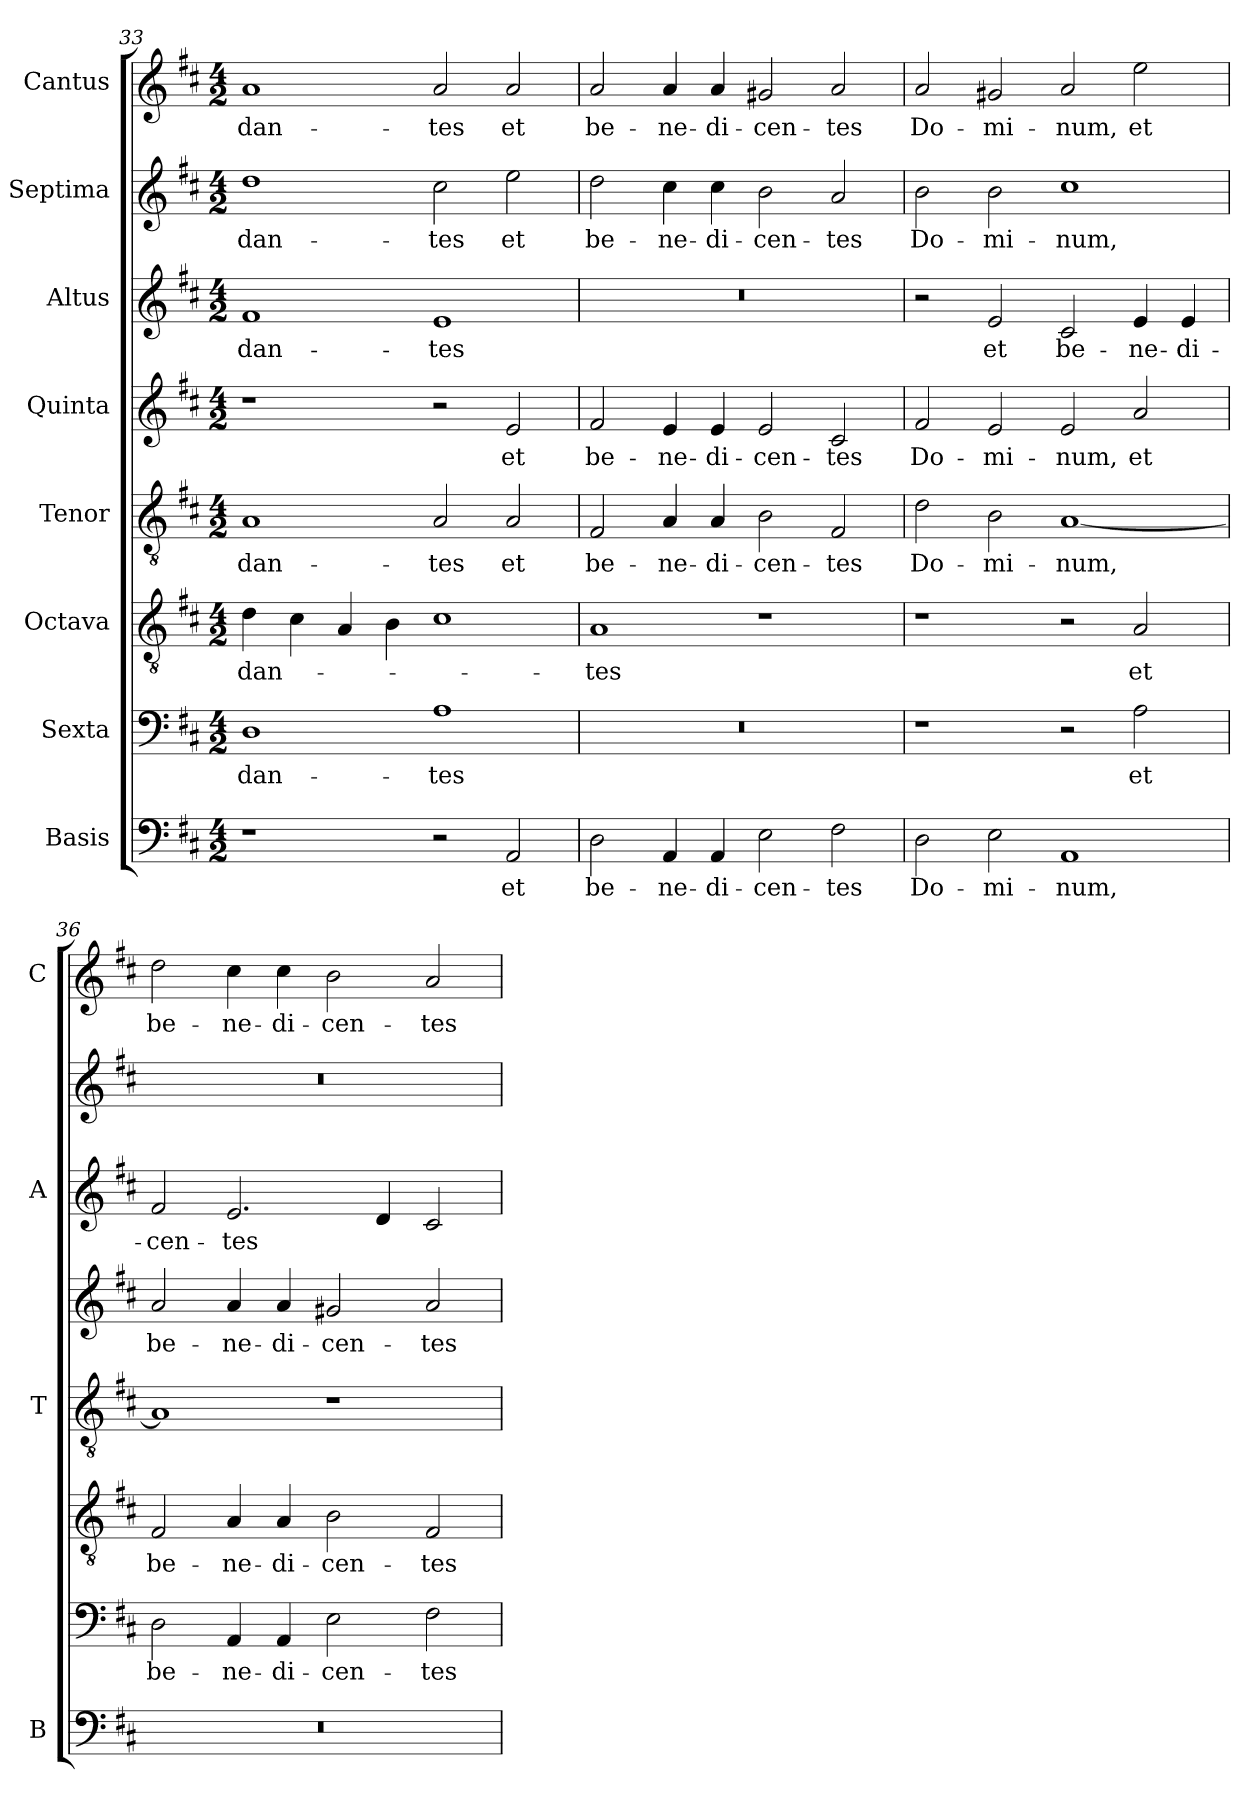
**kern	**text	**kern	**text	**kern	**text	**kern	**text	**kern	**text	**kern	**text	**kern	**text	**kern	**text
*part8	*part8	*part7	*part7	*part6	*part6	*part5	*part5	*part4	*part4	*part3	*part3	*part2	*part2	*part1	*part1
*staff8	*staff8	*staff7	*staff7	*staff6	*staff6	*staff5	*staff5	*staff4	*staff4	*staff3	*staff3	*staff2	*staff2	*staff1	*staff1
*I"Basis	*	*I"Sexta	*	*I"Octava	*	*I"Tenor	*	*I"Quinta	*	*I"Altus	*	*I"Septima	*	*I"Cantus	*
*I'B	*	*	*	*	*	*I'T	*	*	*	*I'A	*	*	*	*I'C	*
*clefF4	*	*clefF4	*	*clefGv2	*	*clefGv2	*	*clefG2	*	*clefG2	*	*clefG2	*	*clefG2	*
*k[f#c#]	*	*k[f#c#]	*	*k[f#c#]	*	*k[f#c#]	*	*k[f#c#]	*	*k[f#c#]	*	*k[f#c#]	*	*k[f#c#]	*
*D:	*	*D:	*	*D:	*	*D:	*	*D:	*	*D:	*	*D:	*	*D:	*
*M4/2	*	*M4/2	*	*M4/2	*	*M4/2	*	*M4/2	*	*M4/2	*	*M4/2	*	*M4/2	*
=33	=33	=33	=33	=33	=33	=33	=33	=33	=33	=33	=33	=33	=33	=33	=33
!	!	!	!LO:LY:b	!	!LO:LY:b	!	!LO:LY:b	!	!	!	!LO:LY:b	!	!LO:LY:b	!	!LO:LY:b
1r	.	1D	-dan-	4d\	-dan-	1A	-dan-	1r	.	1f#	-dan-	1dd	-dan-	1a	-dan-
.	.	.	.	4c#\	.	.	.	.	.	.	.	.	.	.	.
.	.	.	.	4A/	.	.	.	.	.	.	.	.	.	.	.
.	.	.	.	4B\	.	.	.	.	.	.	.	.	.	.	.
!	!	!	!LO:LY:b	!	!	!	!LO:LY:b	!	!	!	!LO:LY:b	!	!LO:LY:b	!	!LO:LY:b
2r	.	1A	-tes	1c#	.	2A/	-tes	2r	.	1e	-tes	2cc#\	-tes	2a/	-tes
!	!LO:LY:b	!	!	!	!	!	!LO:LY:b	!	!LO:LY:b	!	!	!	!LO:LY:b	!	!LO:LY:b
2AA/	et	.	.	.	.	2A/	et	2e/	et	.	.	2ee\	et	2a/	et
=34	=34	=34	=34	=34	=34	=34	=34	=34	=34	=34	=34	=34	=34	=34	=34
!	!LO:LY:b	!	!	!	!LO:LY:b	!	!LO:LY:b	!	!LO:LY:b	!	!	!	!LO:LY:b	!	!LO:LY:b
2D\	be-	0r	.	1A	-tes	2F#/	be-	2f#/	be-	0r	.	2dd\	be-	2a/	be-
!	!LO:LY:b	!	!	!	!	!	!LO:LY:b	!	!LO:LY:b	!	!	!	!LO:LY:b	!	!LO:LY:b
4AA/	-ne-	.	.	.	.	4A/	-ne-	4e/	-ne-	.	.	4cc#\	-ne-	4a/	-ne-
!	!LO:LY:b	!	!	!	!	!	!LO:LY:b	!	!LO:LY:b	!	!	!	!LO:LY:b	!	!LO:LY:b
4AA/	-di-	.	.	.	.	4A/	-di-	4e/	-di-	.	.	4cc#\	-di-	4a/	-di-
!	!LO:LY:b	!	!	!	!	!	!LO:LY:b	!	!LO:LY:b	!	!	!	!LO:LY:b	!	!LO:LY:b
2E\	-cen-	.	.	1r	.	2B\	-cen-	2e/	-cen-	.	.	2b\	-cen-	2g#X/	-cen-
!	!LO:LY:b	!	!	!	!	!	!LO:LY:b	!	!LO:LY:b	!	!	!	!LO:LY:b	!	!LO:LY:b
2F#\	-tes	.	.	.	.	2F#/	-tes	2c#/	-tes	.	.	2a/	-tes	2a/	-tes
!!LO:LB:g=z
=35	=35	=35	=35	=35	=35	=35	=35	=35	=35	=35	=35	=35	=35	=35	=35
!	!LO:LY:b	!	!	!	!	!	!LO:LY:b	!	!LO:LY:b	!	!	!	!LO:LY:b	!	!LO:LY:b
2D\	Do-	1r	.	1r	.	2d\	Do-	2f#/	Do-	2r	.	2b\	Do-	2a/	Do-
!	!LO:LY:b	!	!	!	!	!	!LO:LY:b	!	!LO:LY:b	!	!LO:LY:b	!	!LO:LY:b	!	!LO:LY:b
2E\	-mi-	.	.	.	.	2B\	-mi-	2e/	-mi-	2e/	et	2b\	-mi-	2g#X/	-mi-
!	!LO:LY:b	!	!	!	!	!	!LO:LY:b	!	!LO:LY:b	!	!LO:LY:b	!	!LO:LY:b	!	!LO:LY:b
1AA	-num,	2r	.	2r	.	[1A	-num,	2e/	-num,	2c#/	be-	1cc#	-num,	2a/	-num,
!	!	!	!LO:LY:b	!	!LO:LY:b	!	!	!	!LO:LY:b	!	!LO:LY:b	!	!	!	!LO:LY:b
.	.	2A\	et	2A/	et	.	.	2a/	et	4e/	-ne-	.	.	2ee\	et
!	!	!	!	!	!	!	!	!	!	!	!LO:LY:b	!	!	!	!
.	.	.	.	.	.	.	.	.	.	4e/	-di-	.	.	.	.
=36	=36	=36	=36	=36	=36	=36	=36	=36	=36	=36	=36	=36	=36	=36	=36
!	!	!	!LO:LY:b	!	!LO:LY:b	!	!	!	!LO:LY:b	!	!LO:LY:b	!	!	!	!LO:LY:b
0r	.	2D\	be-	2F#/	be-	1A]	.	2a/	be-	2f#/	-cen-	0r	.	2dd\	be-
!	!	!	!LO:LY:b	!	!LO:LY:b	!	!	!	!LO:LY:b	!	!LO:LY:b	!	!	!	!LO:LY:b
.	.	4AA/	-ne-	4A/	-ne-	.	.	4a/	-ne-	2.e/	-tes	.	.	4cc#\	-ne-
!	!	!	!LO:LY:b	!	!LO:LY:b	!	!	!	!LO:LY:b	!	!	!	!	!	!LO:LY:b
.	.	4AA/	-di-	4A/	-di-	.	.	4a/	-di-	.	.	.	.	4cc#\	-di-
!	!	!	!LO:LY:b	!	!LO:LY:b	!	!	!	!LO:LY:b	!	!	!	!	!	!LO:LY:b
.	.	2E\	-cen-	2B\	-cen-	1r	.	2g#X/	-cen-	.	.	.	.	2b\	-cen-
.	.	.	.	.	.	.	.	.	.	4d/	.	.	.	.	.
!	!	!	!LO:LY:b	!	!LO:LY:b	!	!	!	!LO:LY:b	!	!	!	!	!	!LO:LY:b
.	.	2F#\	-tes	2F#/	-tes	.	.	2a/	-tes	2c#/	.	.	.	2a/	-tes
=	=	=	=	=	=	=	=	=	=	=	=	=	=	=	=
*-	*-	*-	*-	*-	*-	*-	*-	*-	*-	*-	*-	*-	*-	*-	*-
